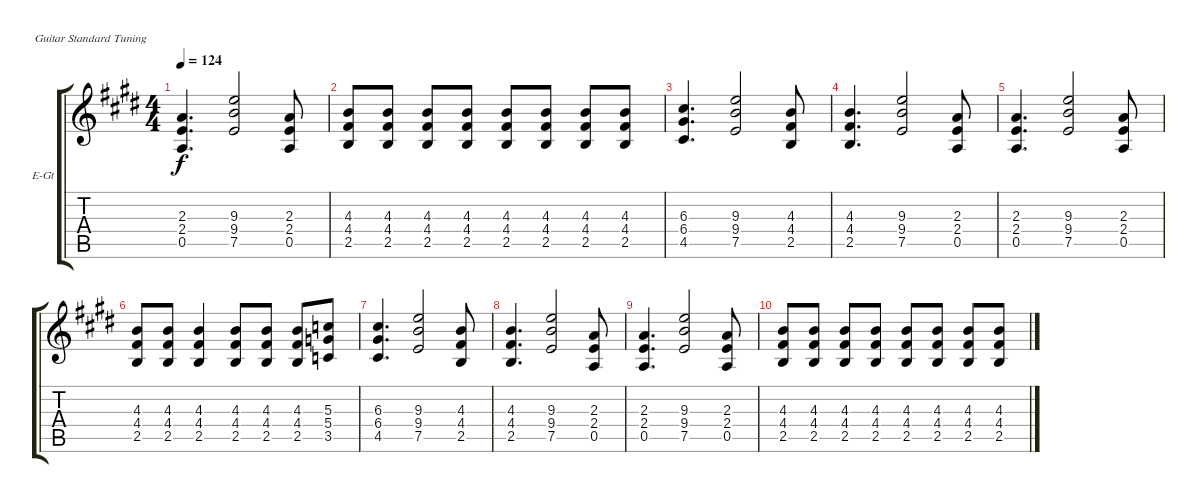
\defaultSystemsLayout 4
\bracketExtendMode groupsimilarinstruments
\firstSystemTrackNameOrientation horizontal
\otherSystemsTrackNameOrientation horizontal
\track ("Electric Guitar" "E-Gt") {instrument overdrivenguitar}
\staff {score tabs}
\tuning (E4 B3 G3 D3 A2 E2)
\ts (4 4)
\tempo 124
\clef g2
\scale
0.333333
\ks e
(2.3 2.4 0.5).4{d dy f} (9.3 9.4 7.5).2 (2.3 2.4 0.5).8 |
\scale
0.333333 (4.3 4.4 2.5).8 (4.3 4.4 2.5).8 (4.3 4.4 2.5).8 (4.3 4.4 2.5).8 (4.3 4.4 2.5).8 (4.3 4.4 2.5).8 (4.3 4.4 2.5).8 (4.3 4.4 2.5).8 |
\scale
0.333333 (6.3 6.4 4.5).4{d} (9.3 9.4 7.5).2 (4.3 4.4 2.5).8 |
\scale
0.333333 (4.3 4.4 2.5).4{d} (9.3 9.4 7.5).2 (2.3 2.4 0.5).8 |
\scale
0.333333 (2.3 2.4 0.5).4{d} (9.3 9.4 7.5).2 (2.3 2.4 0.5).8 |
\scale
0.333333 (4.3 4.4 2.5).8 (4.3 4.4 2.5).8 (4.3 4.4 2.5).4 (4.3 4.4 2.5).8 (4.3 4.4 2.5).8 (4.3 4.4 2.5).8 (5.3 5.4 3.5).8 |
\scale
0.333333 (6.3 6.4 4.5).4{d} (9.3 9.4 7.5).2 (4.3 4.4 2.5).8 |
\scale
0.333333 (4.3 4.4 2.5).4{d} (9.3 9.4 7.5).2 (2.3 2.4 0.5).8 |
(2.3 2.4 0.5).4{d} (9.3 9.4 7.5).2 (2.3 2.4 0.5).8 |
(4.3 4.4 2.5).8 (4.3 4.4 2.5).8 (4.3 4.4 2.5).8 (4.3 4.4 2.5).8 (4.3 4.4 2.5).8 (4.3 4.4 2.5).8 (4.3 4.4 2.5).8 (4.3 4.4 2.5).8
